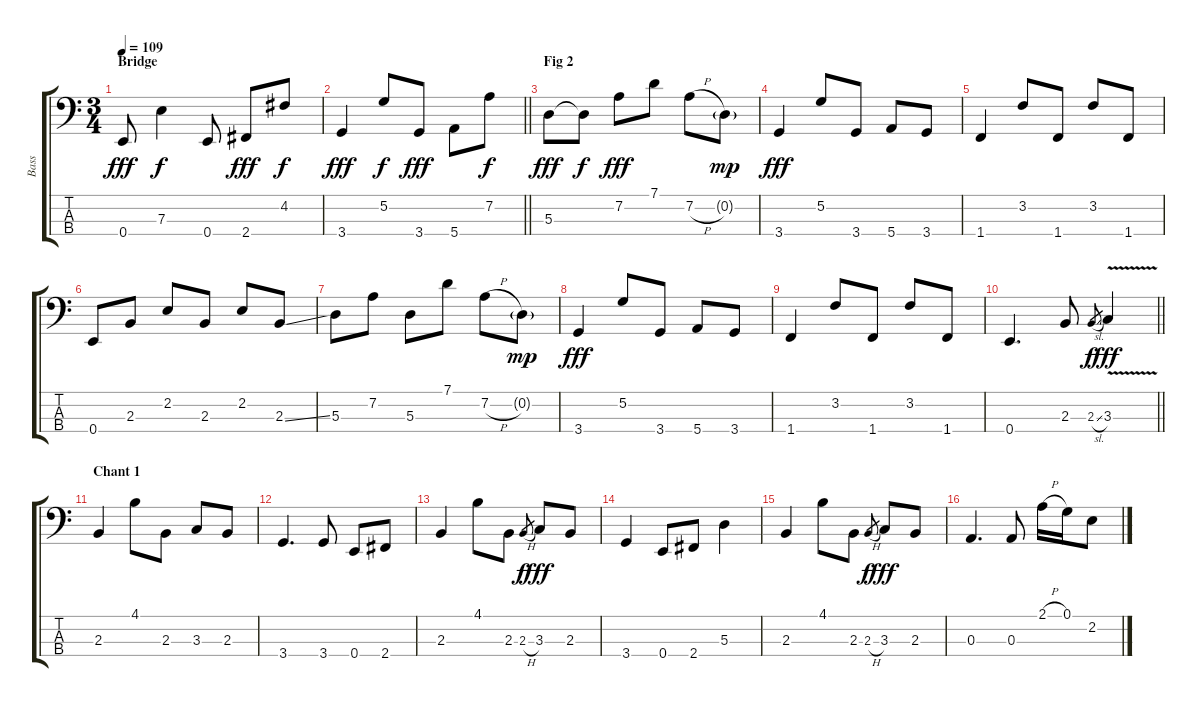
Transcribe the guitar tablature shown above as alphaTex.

\track ("Bass" "Bass") {instrument electricbassfinger}
\staff {score tabs}
\tuning (G2 D2 A1 E1) {hide}
\ts (3 4)
\section ("" "Bridge")
\tempo 109
\clef f4
\ks c
0.4.8{dy fff} 7.3.4{dy f} 0.4.8 2.4.8{dy fff} 4.2.8{dy f} |
\barLineRight lightlight
3.4.4{dy fff} 5.2.8{dy f} 3.4.8{dy fff} 5.4.8 7.2.8{dy f} |
\section ("" "Fig 2")
5.3.8{dy fff} 5.3{t}.8{dy f} 7.2.8{dy fff} 7.1.8 7.2{h}.8 0.2{g}.8{dy mp} |
3.4.4{dy fff} 5.2.8 3.4.8 5.4.8 3.4.8 |
1.4.4 3.2.8 1.4.8 3.2.8 1.4.8 |
0.4.8 2.3.8 2.2.8 2.3.8 2.2.8 2.3{ss}.8 |
5.3.8 7.2.8 5.3.8 7.1.8 7.2{h}.8 0.2{g}.8{dy mp} |
3.4.4{dy fff} 5.2.8 3.4.8 5.4.8 3.4.8 |
1.4.4 3.2.8 1.4.8 3.2.8 1.4.8 |
\barLineRight lightlight
0.4.4{d} 2.3.8 2.3{sl}.8{gr dy f} 3.3{v}.4{dy fff} |
\section ("" "Chant 1")
2.3.4 4.1.8 2.3.8 3.3.8 2.3.8 |
3.4.4{d} 3.4.8 0.4.8 2.4.8 |
2.3.4 4.1.8 2.3.8 2.3{h}.8{gr dy f} 3.3.8{dy fff} 2.3.8 |
3.4.4 0.4.8 2.4.8 5.3.4 |
2.3.4 4.1.8 2.3.8 2.3{h}.8{gr dy f} 3.3.8{dy fff} 2.3.8 |
0.3.4{d} 0.3.8 2.1{h}.16 0.1.16 2.2.8
